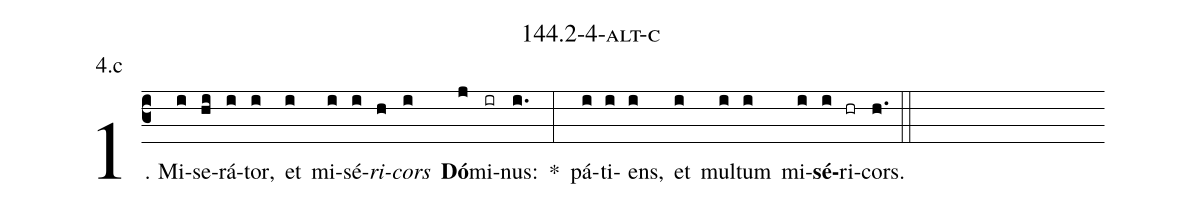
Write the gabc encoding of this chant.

name: 144.2-4-alt-c;
annotation: 4.c;
%%
(c3)1. Mi(i)se(hi)rá(i)tor,(i) et(i) mi(i)sé(i)<i>ri</i>(h)<i>cors</i>(i) <b>Dó</b>(j)mi(ir)nus:(i.) *(:) pá(i)ti(i)ens,(i) et(i) mul(i)tum(i) mi(i)<b>sé</b>(i)ri(hr)cors.(h.) (::)
